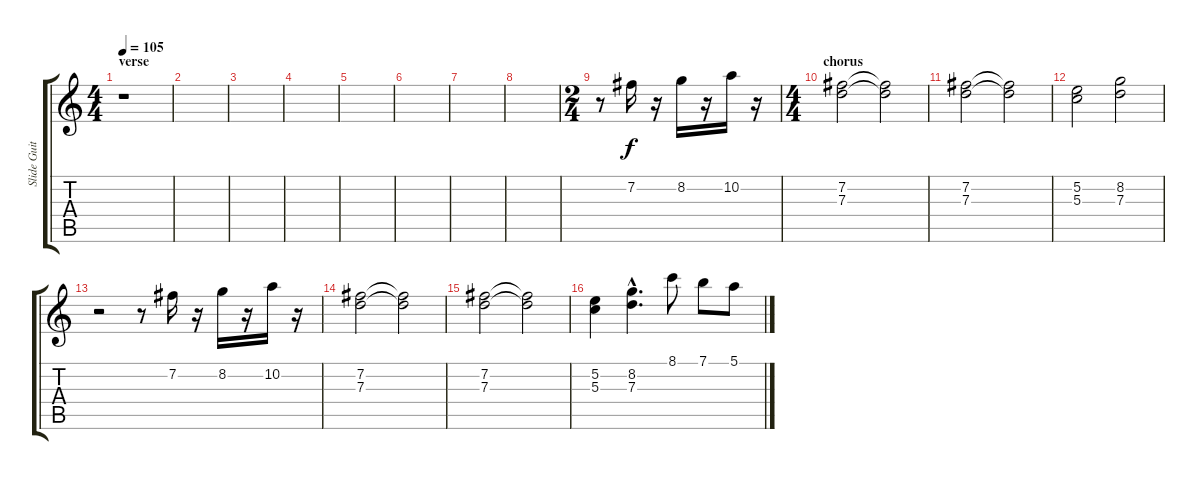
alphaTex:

\track ("Slide Guitar" "Slide Guit") {instrument electricguitarjazz}
\staff {score tabs}
\tuning (E4 B3 G3 D3 A2 E2) {hide}
\ts (4 4)
\section ("" "verse")
\tempo 105
\clef g2
\ks c
r.1{dy f} |
|
|
|
|
|
|
|
\ts (2 4)
r.8 7.2.16 r.16 8.2.16 r.16 10.2.16 r.16 |
\ts (4 4)
\section ("" "chorus")
(7.2 7.3).2 (7.2{t} 7.3{t}).2 |
(7.2 7.3).2 (7.2{t} 7.3{t}).2 |
(5.2 5.3).2 (8.2 7.3).2 |
r.2 r.8 7.2.16 r.16 8.2.16 r.16 10.2.16 r.16 |
(7.2 7.3).2 (7.2{t} 7.3{t}).2 |
(7.2 7.3).2 (7.2{t} 7.3{t}).2 |
(5.2 5.3).4 (8.2{hac} 7.3{hac}).4{d} 8.1.8 7.1.8 5.1.8
